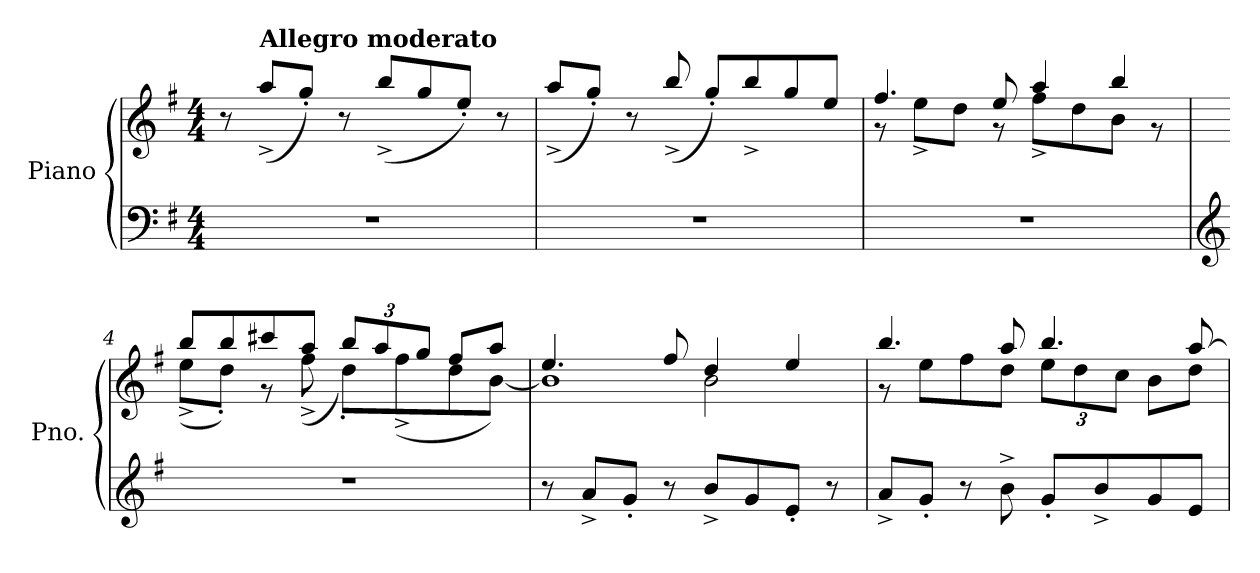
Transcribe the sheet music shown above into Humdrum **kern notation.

**kern	**kern
*part1	*part1
*staff2	*staff1
*I"Piano	*
*I'Pno.	*
*clefF4	*clefG2
*k[f#]	*k[f#]
*M4/4	*M4/4
=1	=1
1r	8r
!	!LO:TX:a:B:t=Allegro moderato
.	(<8aa^/L
.	8gg'/J)
.	8r
.	(<8bb^/L
.	8gg/
.	8ee'/J)
.	8r
=2	=2
1r	(<8aa^/L
.	8gg'/J)
.	8r
.	(<8bb^/
.	8gg'/L)
.	8bb^/
.	8gg/
.	8ee/J
=3	=3
*	*^
1r	4.ff#/	8r
.	.	8ee^\L
.	.	8dd\J
.	8ee/	8r
.	4aa/	8ff#^\L
.	.	8dd\
.	4bb/	8b\J
.	.	8r
!!LO:LB:g=z	!!
=4	=4	=4
*clefG2	*	*
1r	8bb/L	(<8ee^\L
.	8bb/	8dd'\J)
.	8ccc#X/	8r
.	8aa/J	(<8ff#^\
*	*Xbrackettup	*
.	12bb/L	8dd'\L)
.	12aa/	.
.	.	(<8ff#^\
.	12gg/J	.
.	8ff#/L	8dd\
.	8aa/J	[8b\J)
=5	=5	=5
*	*	*^
8r	4.ee/	1b]	2ryy
8a^/L	.	.	.
8g'/J	.	.	.
8r	8ff#/	.	.
8b^/L	4dd/	.	2b\
8g/	.	.	.
8e'/J	4ee/	.	.
8r	.	.	.
*	*	*v	*v
=6	=6	=6
8a^/L	4.bb/	8r
8g'/J	.	8ee\L
8r	.	8ff#\
8b^\	8aa/	8dd\J
8g'/L	4.bb/	12ee\L
.	.	12dd\
8b^/	.	.
.	.	12cc\J
8g/	.	8b\L
8e/J	[8aa/	8dd\J
*	*v	*v
=	=
*-	*-
